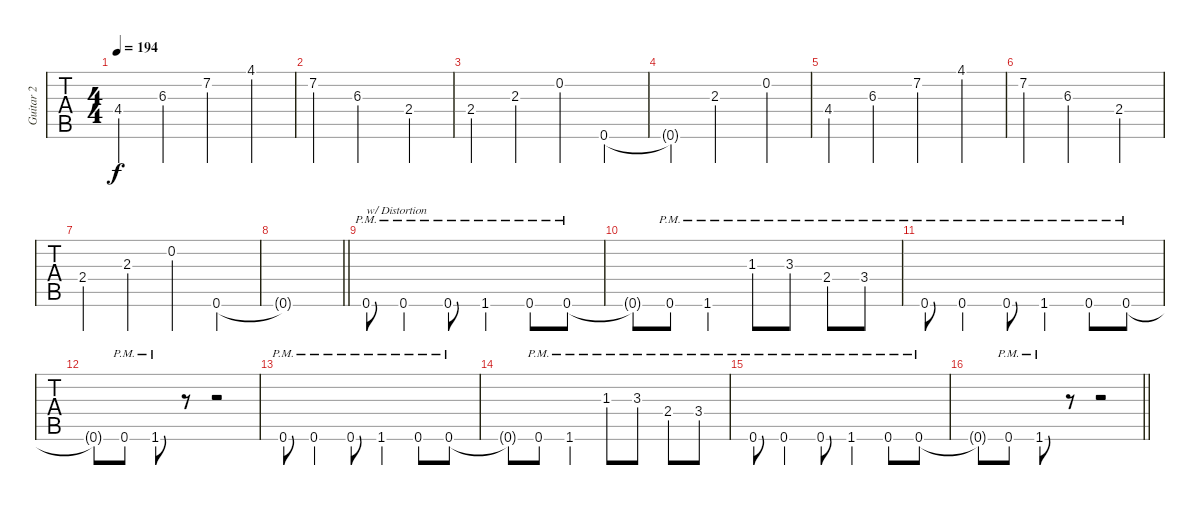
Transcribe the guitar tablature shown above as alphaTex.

\track ("Guitar 2" "Guitar 2") {instrument distortionguitar}
\staff {tabs}
\tuning (B3 Gb3 D3 A2 E2 B1) {hide}
\ts (4 4)
\tempo 194
\clef g2
\ks c
4.4.4{dy f} 6.3.4 7.2.4 4.1.4 |
7.2.4 6.3.2 2.4.4 |
2.4.4 2.3.4 0.2.4 0.6.4 |
0.6{t}.4 2.3.2 0.2.4 |
4.4.4 6.3.4 7.2.4 4.1.4 |
7.2.4 6.3.2 2.4.4 |
2.4.4 2.3.4 0.2.4 0.6.4 |
\barLineRight lightlight
0.6{t}.1 |
0.6{pm}.8{txt "w/ Distortion" volume 13 balance 12 instrument distortionguitar} 0.6{pm}.4 0.6{pm}.8 1.6{pm}.4 0.6{pm}.8 0.6{pm}.8 |
0.6{t}.8 0.6{pm}.8 1.6{pm}.4 1.3{pm}.8 3.3{pm}.8 2.4{pm}.8 3.4{pm}.8 |
0.6{pm}.8 0.6{pm}.4 0.6{pm}.8 1.6{pm}.4 0.6{pm}.8 0.6{pm}.8 |
0.6{t}.8 0.6{pm}.8 1.6{pm}.8 r.8 r.2 |
0.6{pm}.8 0.6{pm}.4 0.6{pm}.8 1.6{pm}.4 0.6{pm}.8 0.6{pm}.8 |
0.6{t}.8 0.6{pm}.8 1.6{pm}.4 1.3{pm}.8 3.3{pm}.8 2.4{pm}.8 3.4{pm}.8 |
0.6{pm}.8 0.6{pm}.4 0.6{pm}.8 1.6{pm}.4 0.6{pm}.8 0.6{pm}.8 |
\barLineRight lightlight
0.6{t}.8 0.6{pm}.8 1.6{pm}.8 r.8 r.2
